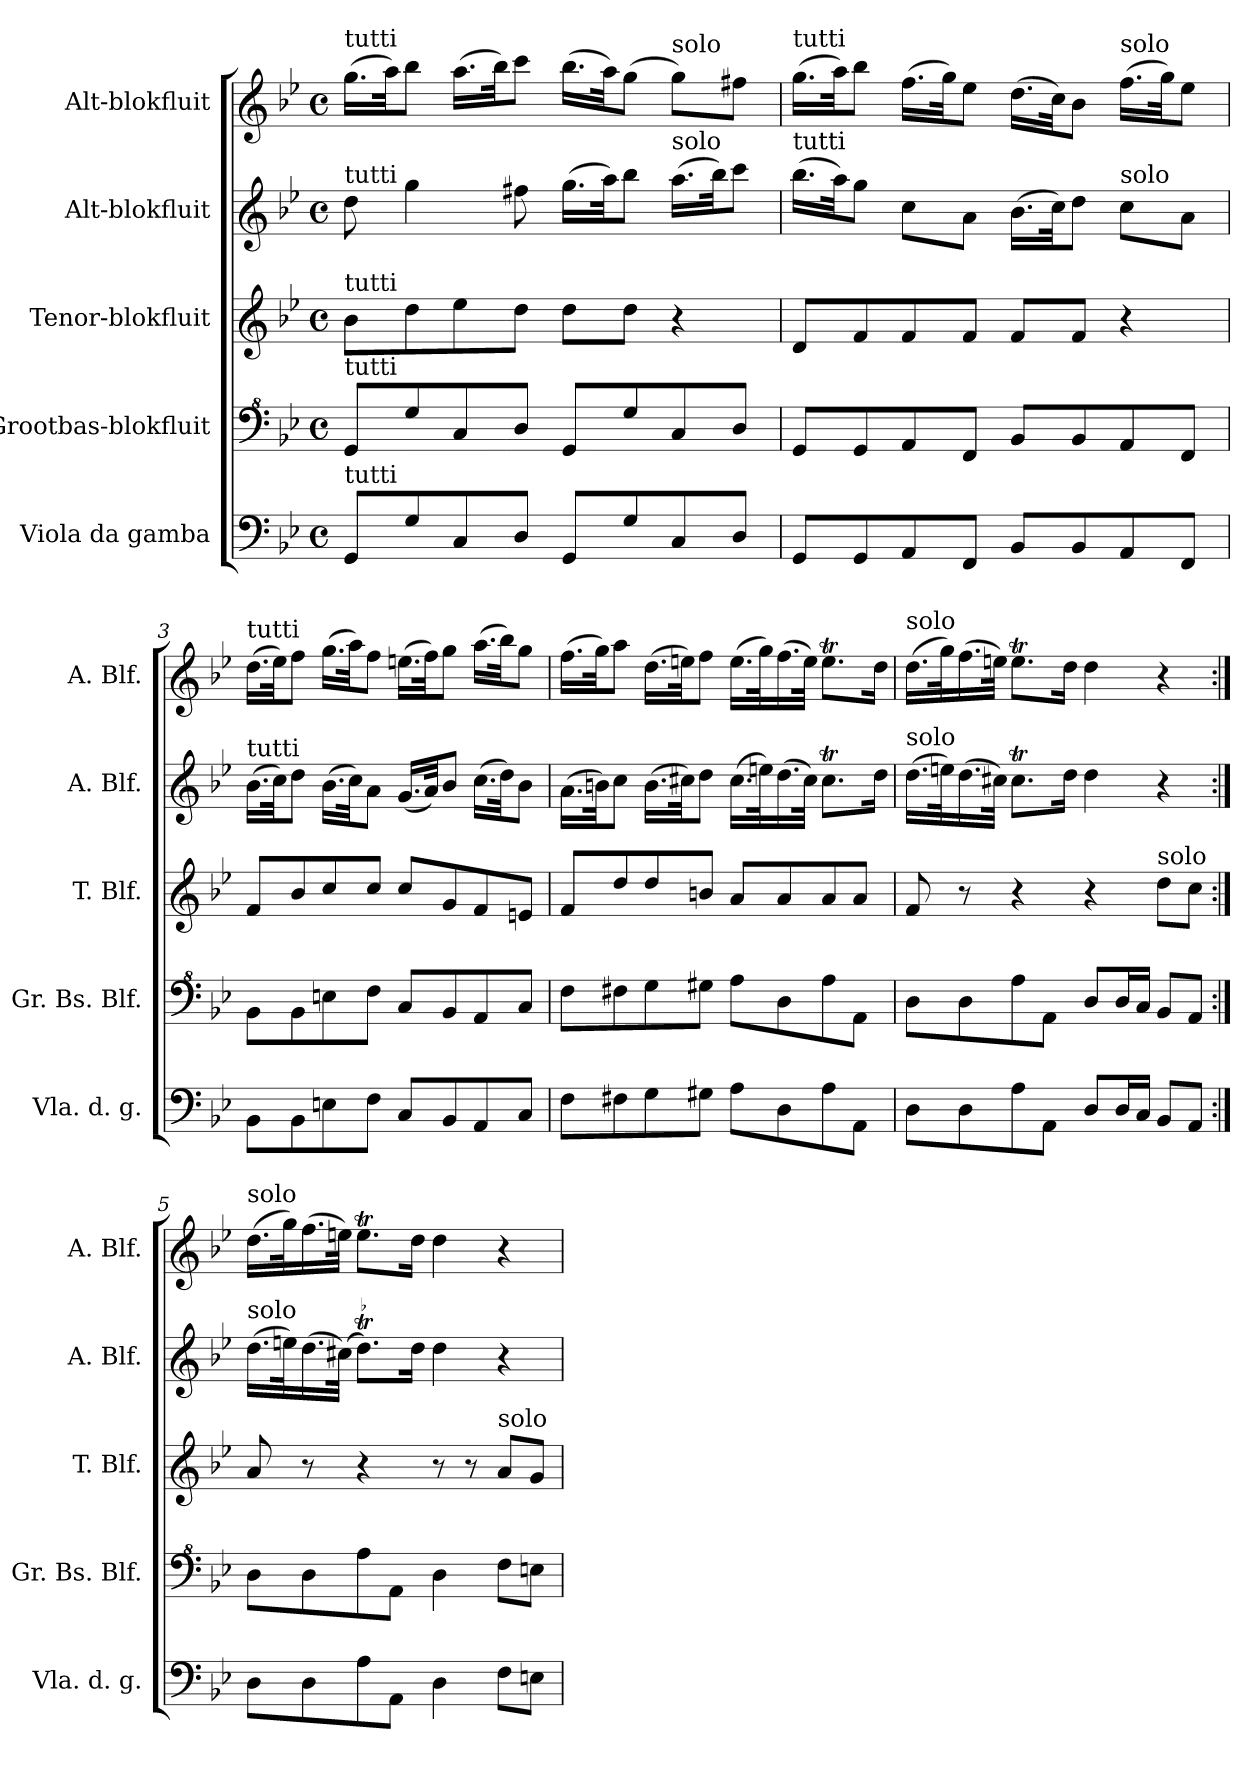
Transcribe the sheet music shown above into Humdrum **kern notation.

**kern	**kern	**kern	**kern	**kern
*part5	*part4	*part3	*part2	*part1
*staff5	*staff4	*staff3	*staff2	*staff1
*I"Viola da gamba	*I"Grootbas-blokfluit	*I"Tenor-blokfluit	*I"Alt-blokfluit	*I"Alt-blokfluit
*I'Vla. d. g.	*I'Gr. Bs. Blf.	*I'T. Blf.	*I'A. Blf.	*I'A. Blf.
*clefF4	*clefF^4	*clefG2	*clefG2	*clefG2
*k[b-e-]	*k[b-e-]	*k[b-e-]	*k[b-e-]	*k[b-e-]
*M4/4	*M4/4	*M4/4	*M4/4	*M4/4
*met(c)	*met(c)	*met(c)	*met(c)	*met(c)
*MM50	*MM50	*MM50	*MM50	*MM50
=1	=1	=1	=1	=1
!	!	!	!	!LO:TX:a:t=tutti
!	!	!	!LO:TX:a:t=tutti	!
!	!	!LO:TX:a:t=tutti	!	!
!	!LO:TX:a:t=tutti	!	!	!
!LO:TX:a:t=tutti	!	!	!	!
8GG/L	8G/L	8b-\L	8dd\	(>16.gg\LL
.	.	.	.	32aa\JK)
8G/	8g/	8dd\	4gg\	8bb-\J
8C/	8c/	8ee-\	.	(>16.aa\LL
.	.	.	.	32bb-\JK)
8D/J	8d/J	8dd\J	8ff#X\	8ccc\J
8GG/L	8G/L	8dd\L	(>16.gg\LL	(>16.bb-\LL
.	.	.	32aa\JK)	32aa\JK)
8G/	8g/	8dd\J	8bb-\J	(>8gg\J
!	!	!	!	!LO:TX:a:t=solo
!	!	!	!LO:TX:a:t=solo	!
8C/	8c/	4r	(>16.aa\LL	8gg\L)
.	.	.	32bb-\JK)	.
8D/J	8d/J	.	8ccc\J	8ff#X\J
=2	=2	=2	=2	=2
!	!	!	!	!LO:TX:a:t=tutti
!	!	!	!LO:TX:a:t=tutti	!
8GG/L	8G/L	8d/L	(>16.bb-\LL	(>16.gg\LL
.	.	.	32aa\JK)	32aa\JK)
8GG/	8G/	8f/	8gg\J	8bb-\J
8AA/	8A/	8f/	8cc\L	(>16.ff\LL
.	.	.	.	32gg\JK)
8FF/J	8F/J	8f/J	8a\J	8ee-\J
8BB-/L	8B-/L	8f/L	(>16.b-\LL	(>16.dd\LL
.	.	.	32cc\JK)	32cc\JK)
8BB-/	8B-/	8f/J	8dd\J	8b-\J
!	!	!	!	!LO:TX:a:t=solo
!	!	!	!LO:TX:a:t=solo	!
8AA/	8A/	4r	8cc\L	(>16.ff\LL
.	.	.	.	32gg\JK)
8FF/J	8F/J	.	8a\J	8ee-\J
!!LO:LB:g=z
=3	=3	=3	=3	=3
!	!	!	!	!LO:TX:a:t=tutti
!	!	!	!LO:TX:a:t=tutti	!
8BB-\L	8B-\L	8f/L	(>16.b-\LL	(>16.dd\LL
.	.	.	32cc\JK)	32ee-\JK)
8BB-\	8B-\	8b-/	8dd\J	8ff\J
8En\	8en\	8cc/	(>16.b-\LL	(>16.gg\LL
.	.	.	32cc\JK)	32aa\JK)
8F\J	8f\J	8cc/J	8a\J	8ff\J
8C/L	8c/L	8cc/L	(<16.g/LL	(>16.een\LL
.	.	.	32a/JK)	32ff\JK)
8BB-/	8B-/	8g/	8b-/J	8gg\J
8AA/	8A/	8f/	(>16.cc\LL	(>16.aa\LL
.	.	.	32dd\JK)	32bb-\JK)
8C/J	8c/J	8en/J	8b-\J	8gg\J
=4	=4	=4	=4	=4
8F\L	8f\L	8f/L	(>16.a\LL	(>16.ff\LL
.	.	.	32bn\JK)	32gg\JK)
8F#X\	8f#X\	8dd/	8cc\J	8aa\J
8G\	8g\	8dd/	(>16.b\LL	(>16.dd\LL
.	.	.	32cc#X\JK)	32een\JK)
8G#X\J	8g#X\J	8bn/J	8dd\J	8ff\J
8A\L	8a\L	8a/L	(>16.cc#\LL	(>16.ee\LL
.	.	.	32een\K)	32gg\K)
8D\	8d\	8a/	(>16.dd\	(>16.ff\
.	.	.	32cc#\JJk)	32ee\JJk)
8A\	8a\	8a/	8.cc#t\L	8.eet\L
8AA\J	8A\J	8a/J	.	.
.	.	.	16dd\Jk	16dd\Jk
!!LO:PB:g=z
=5	=5	=5	=5	=5
!	!	!	!	!LO:TX:a:t=solo
!	!	!	!LO:TX:a:t=solo	!
8D\L	8d\L	8f/	(>16.dd\LL	(>16.dd\LL
.	.	.	32een\K)	32gg\K)
8D\	8d\	8r	(>16.dd\	(>16.ff\
.	.	.	32cc#X\JJk)	32een\JJk)
8A\	8a\	4r	8.cc#t\L	8.eet\L
8AA\J	8A\J	.	.	.
.	.	.	16dd\Jk	16dd\Jk
8D/L	8d/L	4r	4dd\	4dd\
16D/L	16d/L	.	.	.
16C/JJ	16c/JJ	.	.	.
!	!	!LO:TX:a:t=solo	!	!
8BB-/L	8B-/L	8dd\L	4r	4r
8AA/J	8A/J	8cc\J	.	.
=5X1:|!	=5X1:|!	=5X1:|!	=5X1:|!	=5X1:|!
!	!	!	!	!LO:TX:a:t=solo
!	!	!	!LO:TX:a:t=solo	!
8D\L	8d\L	8a/	(>16.dd\LL	(>16.dd\LL
.	.	.	32een\K)	32gg\K)
8D\	8d\	8r	(>16.dd\	(>16.ff\
.	.	.	(>32cc#X\JJk)	32een\JJk)
8A\	8a\	4r	8.ddt\L)	8.eet\L
8AA\J	8A\J	.	.	.
.	.	.	16dd\Jk	16dd\Jk
4D\	4d\	8r	4dd\	4dd\
.	.	8r	.	.
!	!	!LO:TX:a:t=solo	!	!
8F\L	8f\L	8a/L	4r	4r
8En\J	8en\J	8g/J	.	.
=	=	=	=	=
*-	*-	*-	*-	*-
